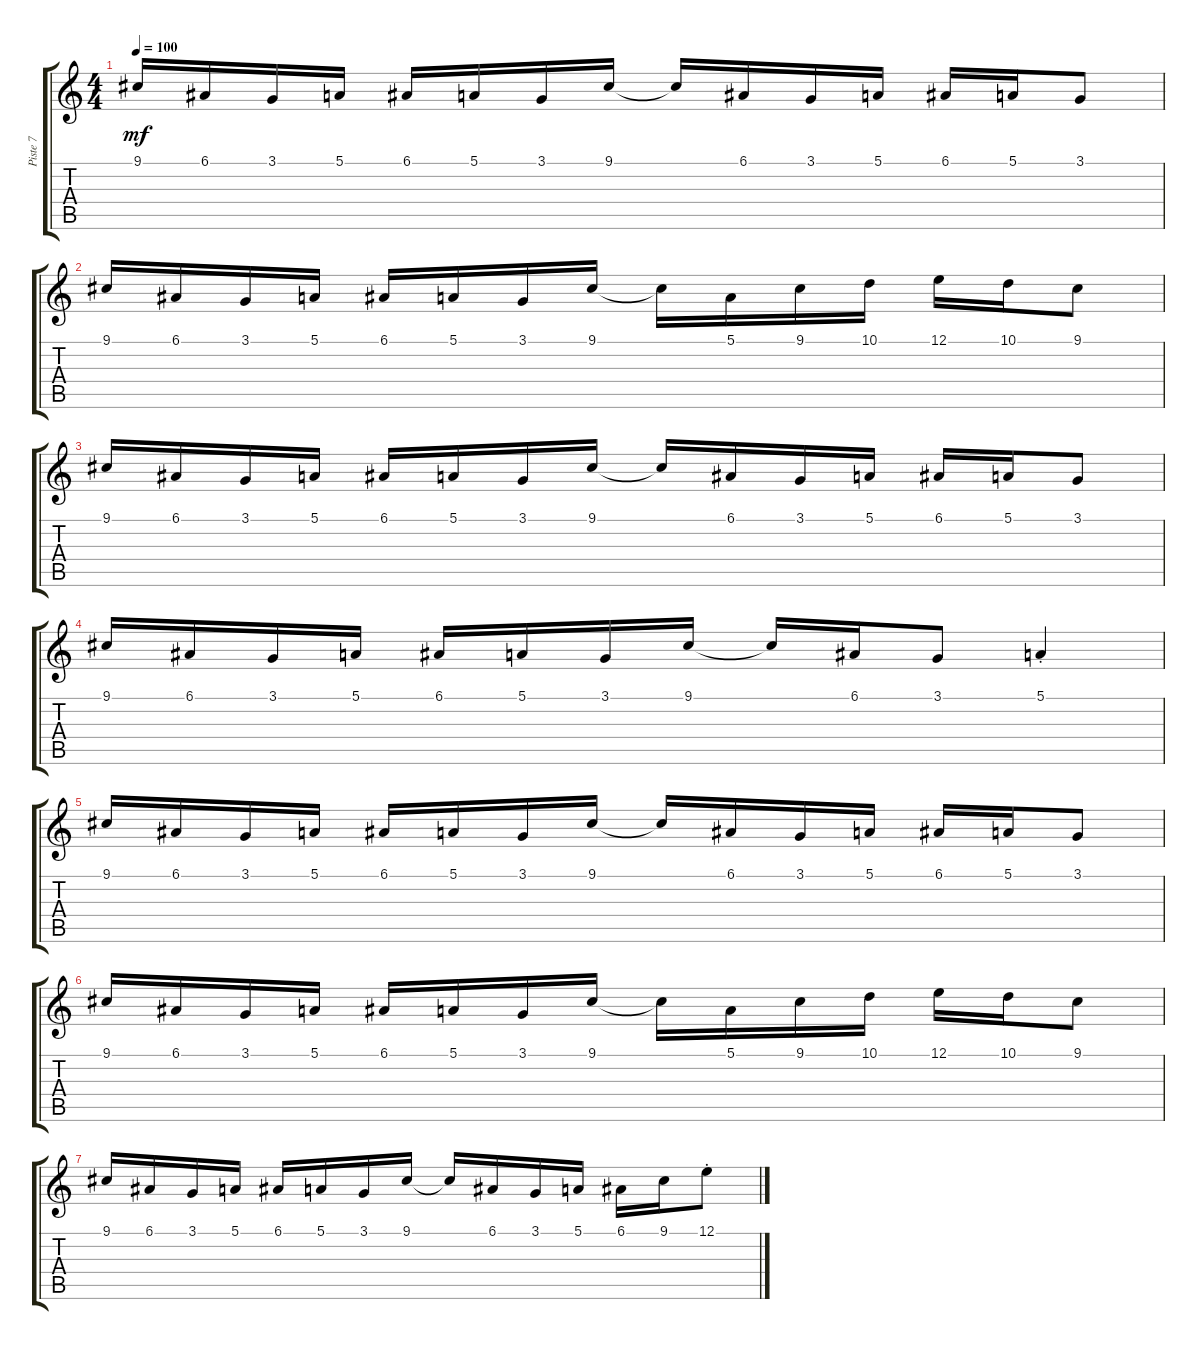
\track ("Piste 7" "Piste 7") {instrument panflute}
\staff {score tabs}
\tuning (E4 B3 G3 D3 A2 E2) {hide}
\ts (4 4)
\tempo 100
\clef g2
\ks c
9.1.16{dy mf} 6.1.16 3.1.16 5.1.16 6.1.16 5.1.16 3.1.16 9.1.16 9.1{t}.16 6.1.16 3.1.16 5.1.16 6.1.16 5.1.16 3.1.8 |
9.1.16 6.1.16 3.1.16 5.1.16 6.1.16 5.1.16 3.1.16 9.1.16 9.1{t}.16 5.1.16 9.1.16 10.1.16 12.1.16 10.1.16 9.1.8 |
9.1.16 6.1.16 3.1.16 5.1.16 6.1.16 5.1.16 3.1.16 9.1.16 9.1{t}.16 6.1.16 3.1.16 5.1.16 6.1.16 5.1.16 3.1.8 |
9.1.16 6.1.16 3.1.16 5.1.16 6.1.16 5.1.16 3.1.16 9.1.16 9.1{t}.16 6.1.16 3.1.8 5.1{st}.4 |
9.1.16 6.1.16 3.1.16 5.1.16 6.1.16 5.1.16 3.1.16 9.1.16 9.1{t}.16 6.1.16 3.1.16 5.1.16 6.1.16 5.1.16 3.1.8 |
9.1.16 6.1.16 3.1.16 5.1.16 6.1.16 5.1.16 3.1.16 9.1.16 9.1{t}.16 5.1.16 9.1.16 10.1.16 12.1.16 10.1.16 9.1.8 |
9.1.16 6.1.16 3.1.16 5.1.16 6.1.16 5.1.16 3.1.16 9.1.16 9.1{t}.16 6.1.16 3.1.16 5.1.16 6.1.16 9.1.16 12.1{st}.8
